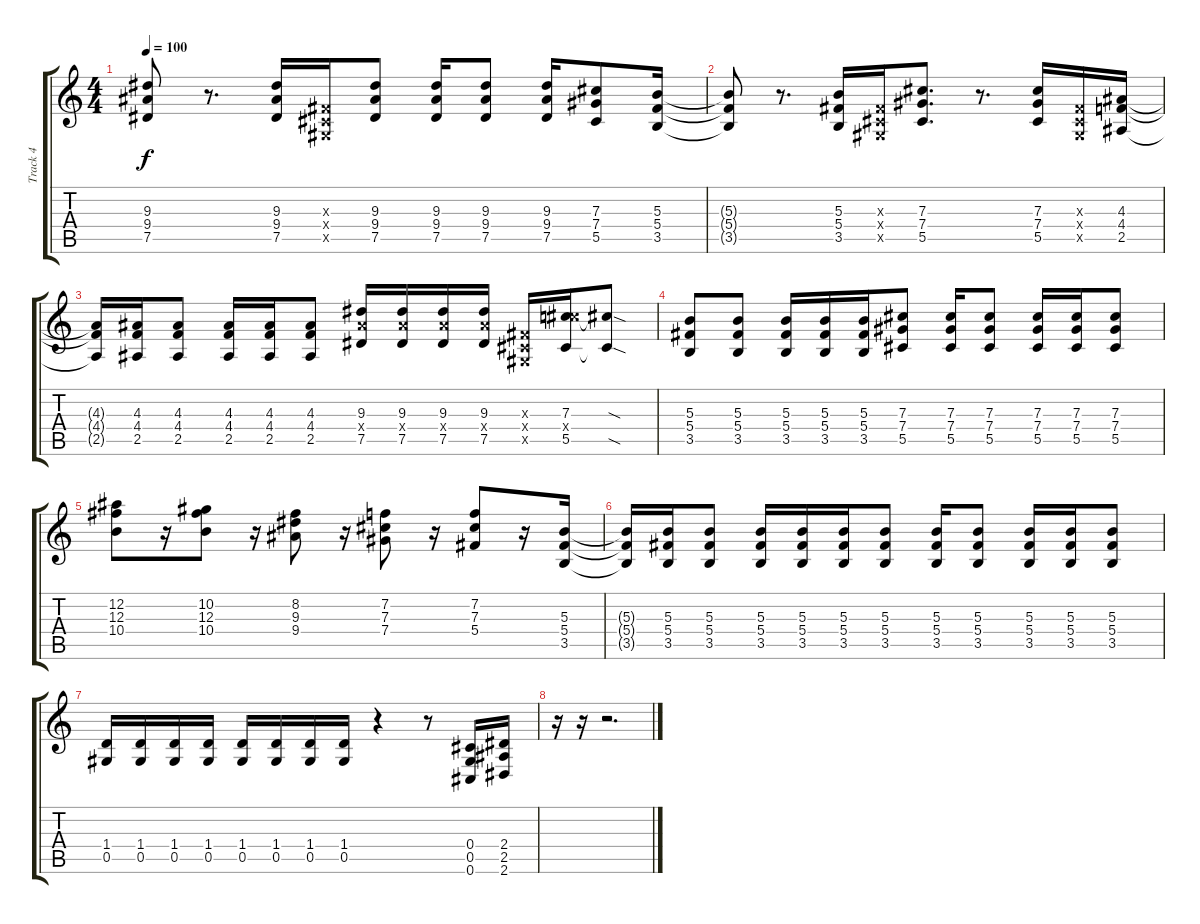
\track ("Track 4" "Track 4") {instrument overdrivenguitar}
\staff {score tabs}
\tuning (Eb4 Bb3 Gb3 Db3 Ab2 Db2) {hide}
\ts (4 4)
\tempo 100
\clef g2
\ks c
(9.3{t} 9.4{t} 7.5{t}).8{dy f} r.8{d} (9.3 9.4 7.5).16 (0.3{x} 0.4{x} 0.5{x}).16 (9.3 9.4 7.5).8 (9.3 9.4 7.5).16 (9.3 9.4 7.5).8 (9.3 9.4 7.5).16 (7.3 7.4 5.5).8 (5.3 5.4 3.5).16 |
(5.3{t} 5.4{t} 3.5{t}).8 r.8{d} (5.3 5.4 3.5).16 (0.3{x} 0.4{x} 0.5{x}).16 (7.3 7.4 5.5).8{d} r.8{d} (7.3 7.4 5.5).16 (0.3{x} 0.4{x} 0.5{x}).16 (4.3 4.4 2.5).16 |
(4.3{t} 4.4{t} 2.5{t}).16 (4.3 4.4 2.5).16 (4.3 4.4 2.5).8 (4.3 4.4 2.5).16 (4.3 4.4 2.5).16 (4.3 4.4 2.5).8 (9.3 9.4{x} 7.5).16 (9.3 9.4{x} 7.5).16 (9.3 9.4{x} 7.5).16 (9.3 9.4{x} 7.5).16 (0.3{x} 0.4{x} 0.5{x}).16 (7.3 11.4{x} 5.5).16 (7.3{sod t} 5.5{sod t}).8 |
(5.3 5.4 3.5).8 (5.3 5.4 3.5).8 (5.3 5.4 3.5).16 (5.3 5.4 3.5).16 (5.3 5.4 3.5).16 (7.3 7.4 5.5).8 (7.3 7.4 5.5).16 (7.3 7.4 5.5).8 (7.3 7.4 5.5).16 (7.3 7.4 5.5).16 (7.3 7.4 5.5).8 |
(12.2 12.3 10.4).8 r.16 (10.2 12.3 10.4).8 r.16 (8.2 9.3 9.4).8 r.16 (7.2 7.3 7.4).8 r.16 (7.2 7.3 5.4).8 r.16 (5.3 5.4 3.5).16 |
(5.3{t} 5.4{t} 3.5{t}).16 (5.3 5.4 3.5).16 (5.3 5.4 3.5).8 (5.3 5.4 3.5).16 (5.3 5.4 3.5).16 (5.3 5.4 3.5).16 (5.3 5.4 3.5).8 (5.3 5.4 3.5).16 (5.3 5.4 3.5).8 (5.3 5.4 3.5).16 (5.3 5.4 3.5).16 (5.3 5.4 3.5).8 |
(1.4 0.5).16 (1.4 0.5).16 (1.4 0.5).16 (1.4 0.5).16 (1.4 0.5).16 (1.4 0.5).16 (1.4 0.5).16 (1.4 0.5).16 r.4 r.8 (0.4 0.5 0.6).16 (2.4 2.5 2.6).16 |
r.16 r.16 r.2{d}
